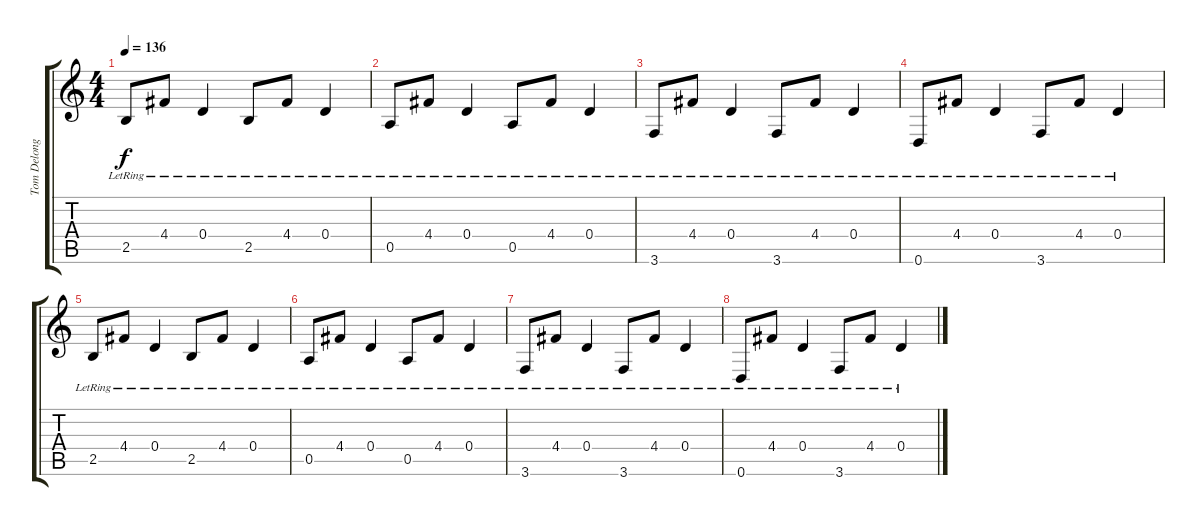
\track ("Tom Delong (Clean 1)" "Tom Delong") {instrument electricguitarclean}
\staff {score tabs}
\tuning (E4 B3 G3 D3 A2 D2) {hide}
\ts (4 4)
\tempo 136
\clef g2
\ks c
2.5{lr}.8{dy f} 4.4{lr}.8 0.4{lr}.4 2.5{lr}.8 4.4{lr}.8 0.4{lr}.4 |
0.5{lr}.8 4.4{lr}.8 0.4{lr}.4 0.5{lr}.8 4.4{lr}.8 0.4{lr}.4 |
3.6{lr}.8 4.4{lr}.8 0.4{lr}.4 3.6{lr}.8 4.4{lr}.8 0.4{lr}.4 |
0.6{lr}.8 4.4{lr}.8 0.4{lr}.4 3.6{lr}.8 4.4{lr}.8 0.4{lr}.4 |
2.5{lr}.8 4.4{lr}.8 0.4{lr}.4 2.5{lr}.8 4.4{lr}.8 0.4{lr}.4 |
0.5{lr}.8 4.4{lr}.8 0.4{lr}.4 0.5{lr}.8 4.4{lr}.8 0.4{lr}.4 |
3.6{lr}.8 4.4{lr}.8 0.4{lr}.4 3.6{lr}.8 4.4{lr}.8 0.4{lr}.4 |
0.6{lr}.8 4.4{lr}.8 0.4{lr}.4 3.6{lr}.8 4.4{lr}.8 0.4{lr}.4
